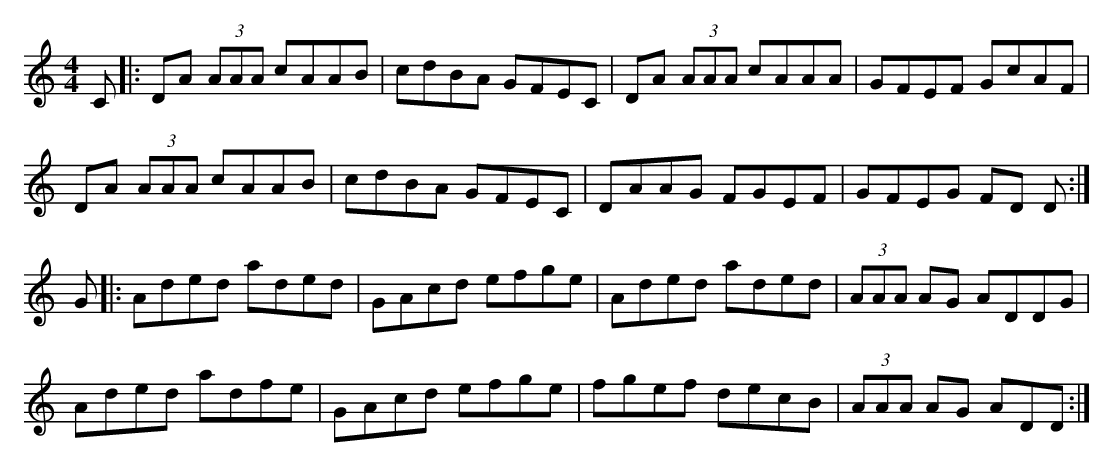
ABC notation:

X:1
M:4/4
K:Ddor
C|:DA (3AAA cAAB|cdBA GFEC|DA (3AAA cAAA|GFEF GcAF|
DA (3AAA cAAB|cdBA GFEC|DAAG FGEF|GFEG FD D:|
G|:Aded aded|GAcd efge|Aded aded|(3AAA AG ADDG|
Aded adfe|GAcd efge|fgef decB|(3AAA AG ADD:|
